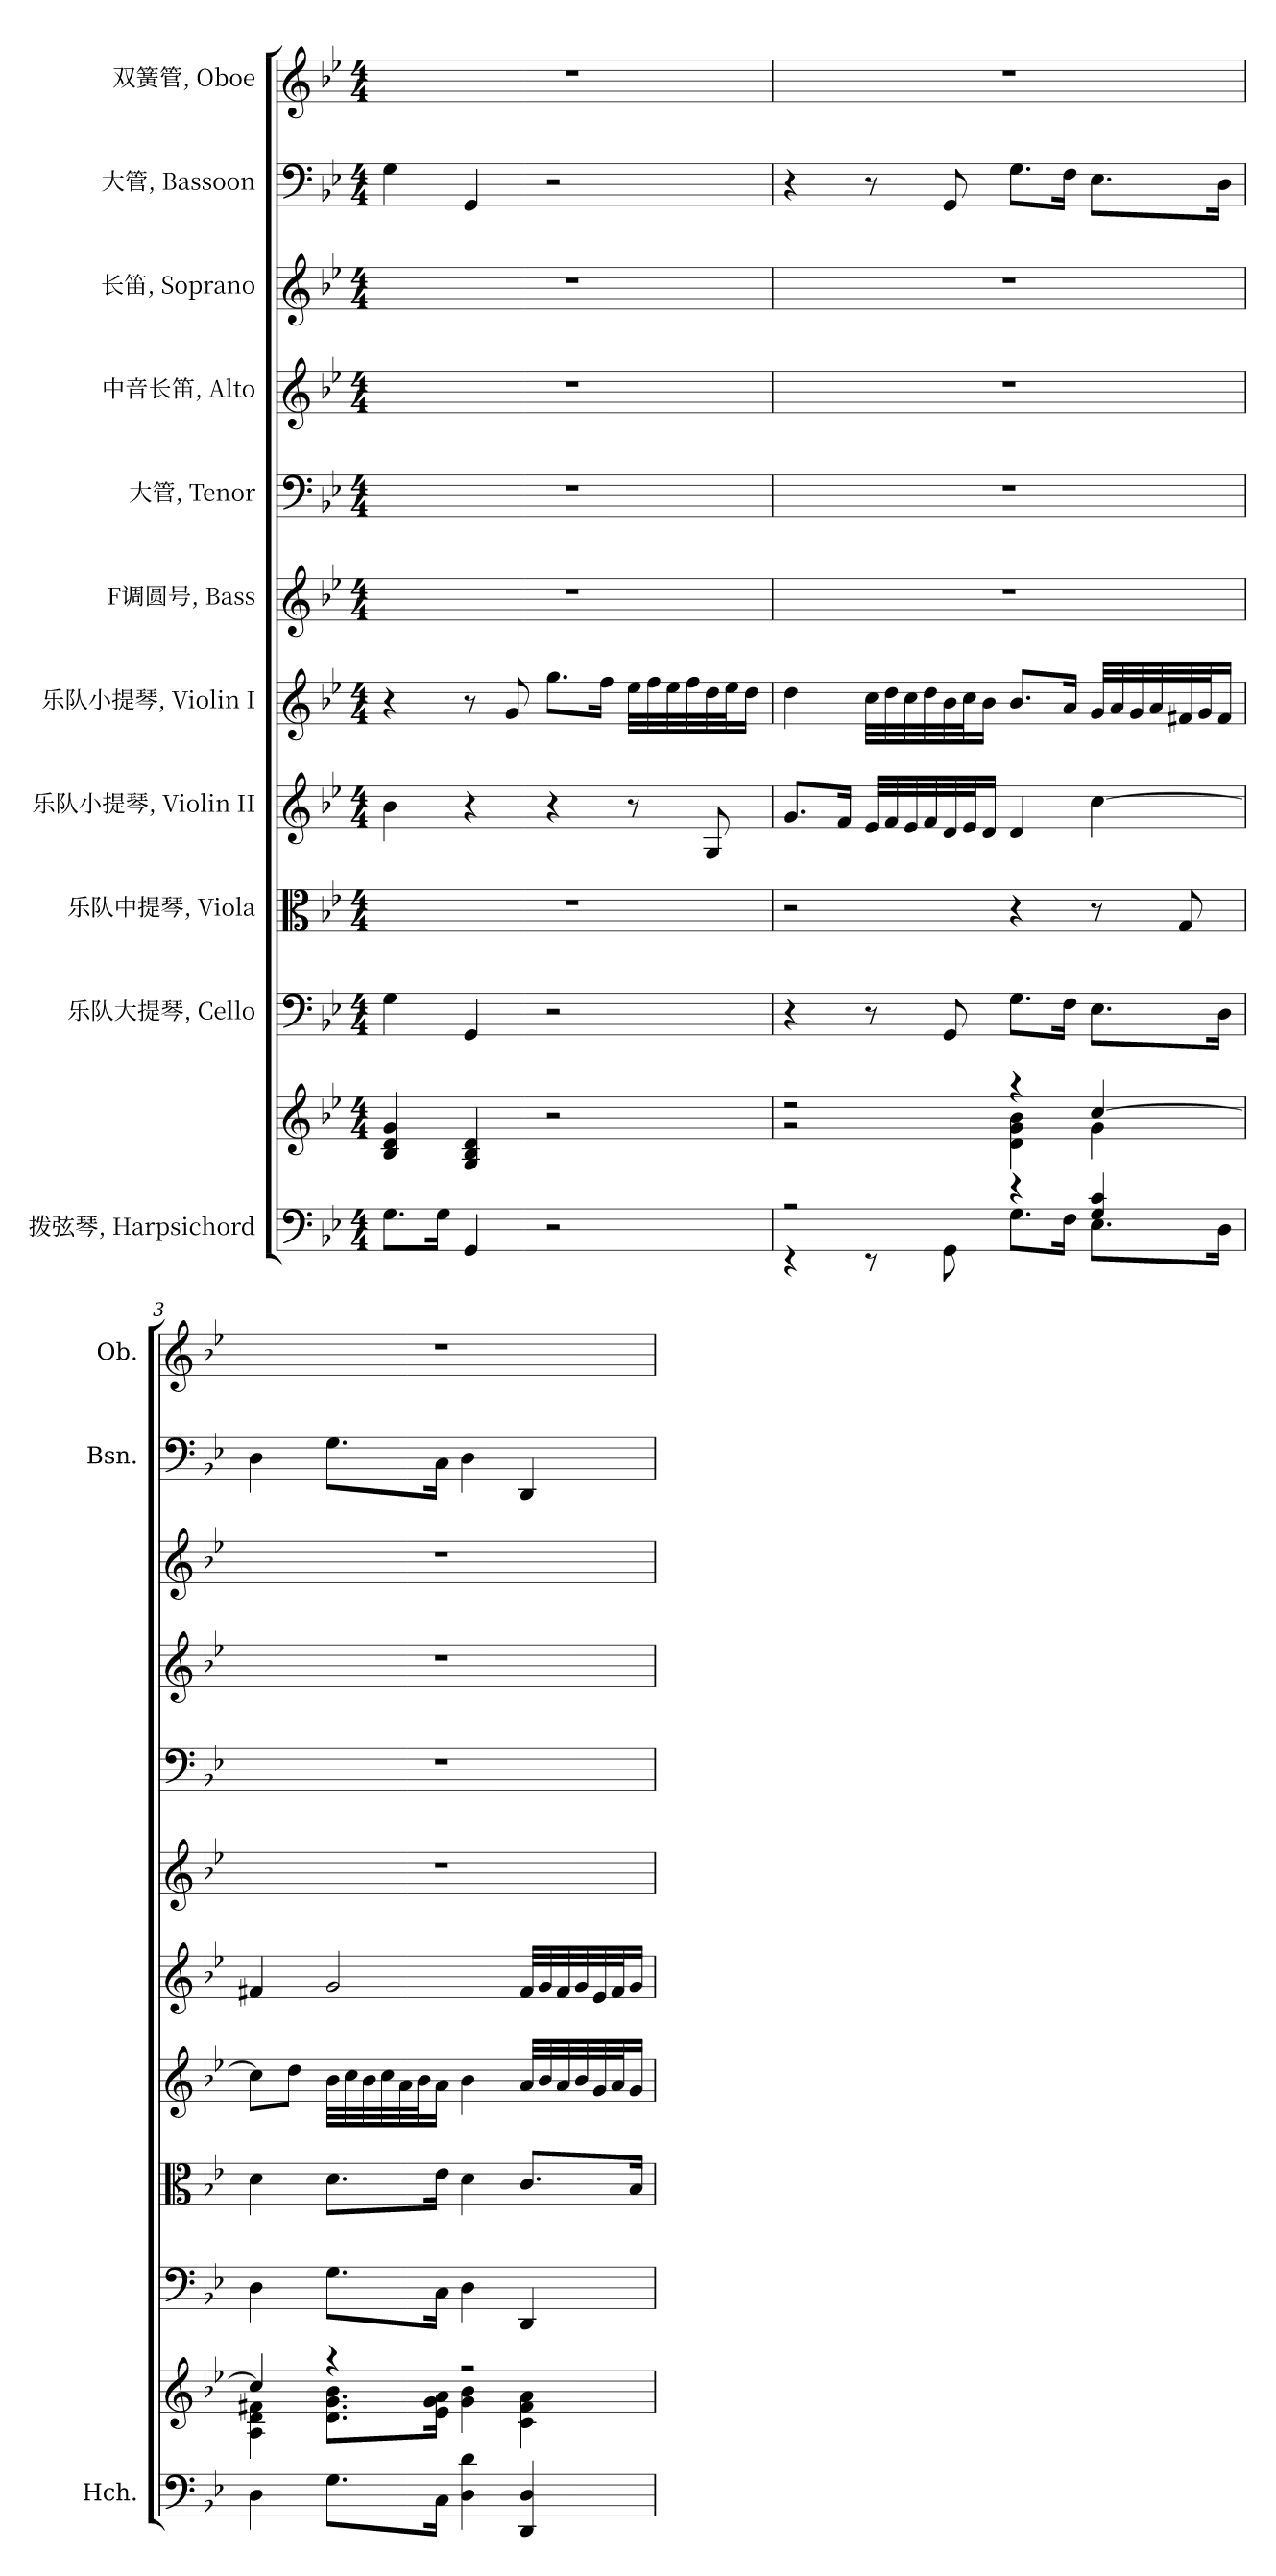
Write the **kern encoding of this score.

**kern	**kern	**kern	**kern	**kern	**kern	**kern	**kern	**kern	**kern	**kern	**kern
*part11	*part11	*part10	*part9	*part8	*part7	*part6	*part5	*part4	*part3	*part2	*part1
*staff12	*staff11	*staff10	*staff9	*staff8	*staff7	*staff6	*staff5	*staff4	*staff3	*staff2	*staff1
*I"拨弦琴, Harpsichord	*	*I"乐队大提琴, Cello	*I"乐队中提琴, Viola	*I"乐队小提琴, Violin II	*I"乐队小提琴, Violin I	*I"F调圆号, Bass	*I"大管, Tenor	*I"中音长笛, Alto	*I"长笛, Soprano	*I"大管, Bassoon	*I"双簧管, Oboe
*I'Hch.	*	*	*	*	*	*	*	*	*	*I'Bsn.	*I'Ob.
*clefF4	*clefG2	*clefF4	*clefC3	*clefG2	*clefG2	*clefG2	*clefF4	*clefG2	*clefG2	*clefF4	*clefG2
*	*	*	*	*	*	*ITrd4c7	*	*ITrd3c5	*	*	*
*k[b-e-]	*k[b-e-]	*k[b-e-]	*k[b-e-]	*k[b-e-]	*k[b-e-]	*k[b-e-a-]	*k[b-e-]	*k[b-]	*k[b-e-]	*k[b-e-]	*k[b-e-]
*M4/4	*M4/4	*M4/4	*M4/4	*M4/4	*M4/4	*M4/4	*M4/4	*M4/4	*M4/4	*M4/4	*M4/4
*MM60	*MM60	*MM60	*MM60	*MM60	*MM60	*MM60	*MM60	*MM60	*MM60	*MM60	*MM60
=1	=1	=1	=1	=1	=1	=1	=1	=1	=1	=1	=1
8.G\L	4B-/ 4d/ 4g/	4G\	1r	4b-\	4r	1r	1r	1r	1r	4G\	1r
16G\Jk	.	.	.	.	.	.	.	.	.	.	.
4GG/	4G/ 4B-/ 4d/	4GG/	.	4r	8r	.	.	.	.	4GG/	.
.	.	.	.	.	8g/	.	.	.	.	.	.
2r	2r	2r	.	4r	8.gg\L	.	.	.	.	2r	.
.	.	.	.	.	16ff\Jk	.	.	.	.	.	.
.	.	.	.	8r	32ee-\LLL	.	.	.	.	.	.
.	.	.	.	.	32ff\	.	.	.	.	.	.
.	.	.	.	.	32ee-\	.	.	.	.	.	.
.	.	.	.	.	32ff\	.	.	.	.	.	.
.	.	.	.	8G/	32dd\	.	.	.	.	.	.
.	.	.	.	.	32ee-\J	.	.	.	.	.	.
.	.	.	.	.	16dd\JJ	.	.	.	.	.	.
=2	=2	=2	=2	=2	=2	=2	=2	=2	=2	=2	=2
*^	*^	*	*	*	*	*	*	*	*	*	*
2r	4r	2r	2r	4r	2r	8.g/L	4dd\	1r	1r	1r	1r	4r	1r
.	.	.	.	.	.	16f/Jk	.	.	.	.	.	.	.
.	8r	.	.	8r	.	32e-/LLL	32cc\LLL	.	.	.	.	8r	.
.	.	.	.	.	.	32f/	32dd\	.	.	.	.	.	.
.	.	.	.	.	.	32e-/	32cc\	.	.	.	.	.	.
.	.	.	.	.	.	32f/	32dd\	.	.	.	.	.	.
.	8GG\	.	.	8GG/	.	32d/	32b-\	.	.	.	.	8GG/	.
.	.	.	.	.	.	32e-/J	32cc\J	.	.	.	.	.	.
.	.	.	.	.	.	16d/JJ	16b-\JJ	.	.	.	.	.	.
4r	8.G\L	4r	4d\ 4g\ 4b-\	8.G\L	4r	4d/	8.b-/L	.	.	.	.	8.G\L	.
.	16F\Jk	.	.	16F\Jk	.	.	16a/Jk	.	.	.	.	16F\Jk	.
4G/ 4c/	8.E-\L	[4cc/	4g\	8.E-\L	8r	[4cc\	32g/LLL	.	.	.	.	8.E-\L	.
.	.	.	.	.	.	.	32a/	.	.	.	.	.	.
.	.	.	.	.	.	.	32g/	.	.	.	.	.	.
.	.	.	.	.	.	.	32a/	.	.	.	.	.	.
.	.	.	.	.	8G/	.	32f#X/	.	.	.	.	.	.
.	.	.	.	.	.	.	32g/J	.	.	.	.	.	.
.	16D\Jk	.	.	16D\Jk	.	.	16f#/JJ	.	.	.	.	16D\Jk	.
*v	*v	*	*	*	*	*	*	*	*	*	*	*	*
!!LO:PB:g=z
=3	=3	=3	=3	=3	=3	=3	=3	=3	=3	=3	=3	=3
4D\	4cc/]	4A\ 4d\ 4f#X\	4D\	4d\	8cc\L]	4f#X/	1r	1r	1r	1r	4D\	1r
.	.	.	.	.	8dd\J	.	.	.	.	.	.	.
8.G\L	4r	8.d\ 8.g\ 8.b-\L	8.G\L	8.d\L	32b-\LLL	2g/	.	.	.	.	8.G\L	.
.	.	.	.	.	32cc\	.	.	.	.	.	.	.
.	.	.	.	.	32b-\	.	.	.	.	.	.	.
.	.	.	.	.	32cc\	.	.	.	.	.	.	.
.	.	.	.	.	32a\	.	.	.	.	.	.	.
.	.	.	.	.	32b-\J	.	.	.	.	.	.	.
16C\Jk	.	16e-\ 16g\ 16a\Jk	16C\Jk	16e-\Jk	16a\JJ	.	.	.	.	.	16C\Jk	.
4D\ 4d\	2r	4g\ 4b-\	4D\	4d\	4b-\	.	.	.	.	.	4D\	.
4DD/ 4D/	.	4c\ 4f#\ 4a\	4DD/	8.c/L	32a/LLL	32f#/LLL	.	.	.	.	4DD/	.
.	.	.	.	.	32b-/	32g/	.	.	.	.	.	.
.	.	.	.	.	32a/	32f#/	.	.	.	.	.	.
.	.	.	.	.	32b-/	32g/	.	.	.	.	.	.
.	.	.	.	.	32g/	32e-/	.	.	.	.	.	.
.	.	.	.	.	32a/J	32f#/J	.	.	.	.	.	.
.	.	.	.	16B-/Jk	16g/JJ	16g/JJ	.	.	.	.	.	.
*	*v	*v	*	*	*	*	*	*	*	*	*	*
=	=	=	=	=	=	=	=	=	=	=	=
*-	*-	*-	*-	*-	*-	*-	*-	*-	*-	*-	*-
